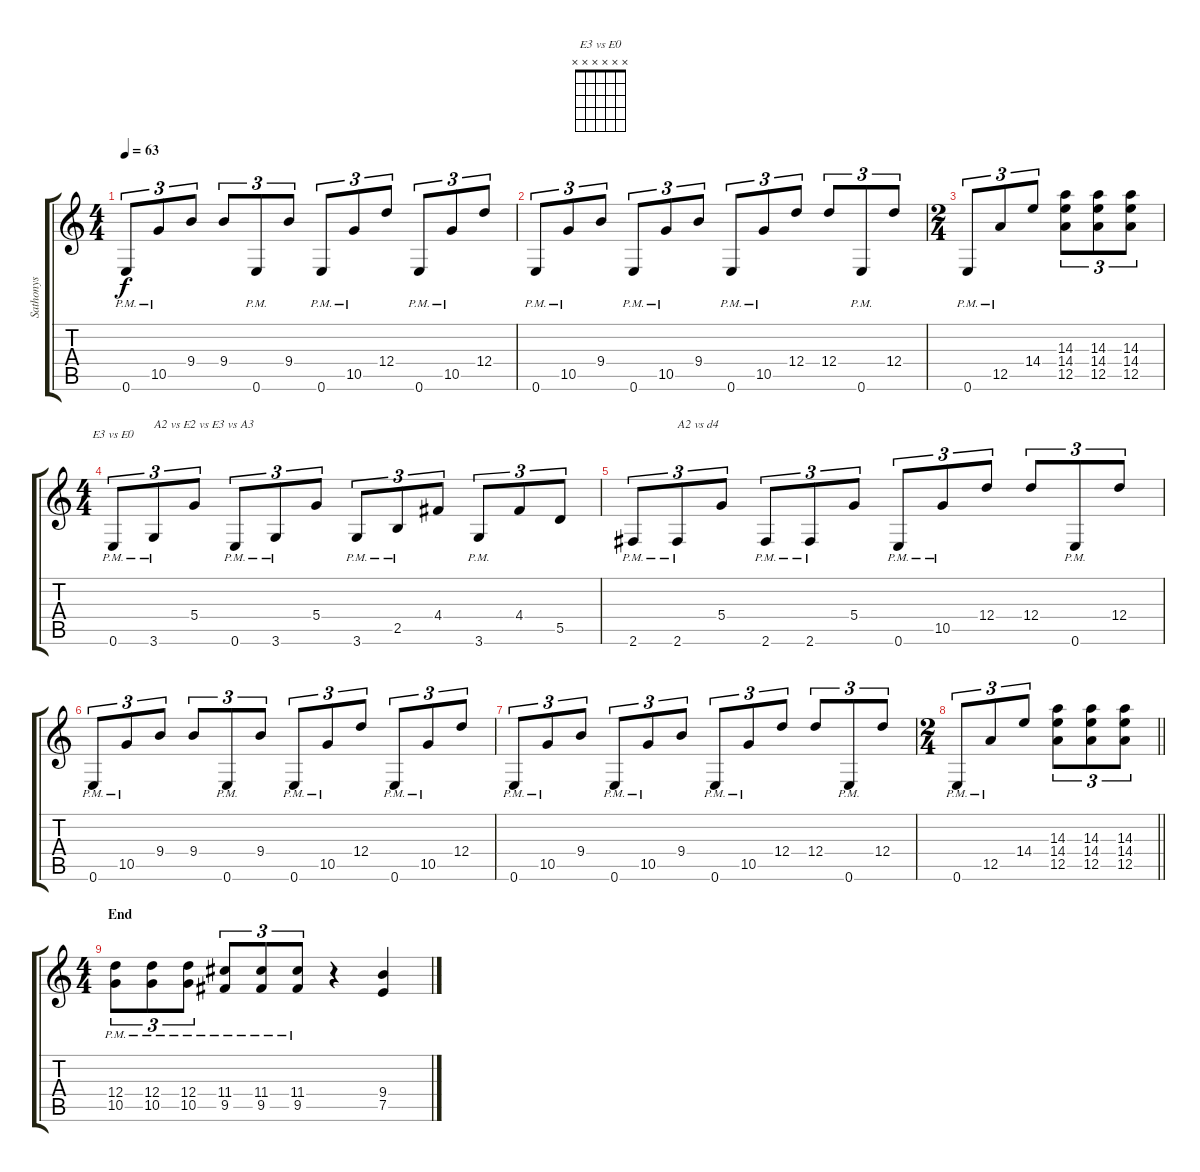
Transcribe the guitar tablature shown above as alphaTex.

\track ("Sathonys" "Sathonys") {instrument distortionguitar}
\staff {score tabs}
\tuning (E4 B3 G3 D3 A2 E2) {hide}
\chord ("E3 vs E0" x x x x x x)
\ts (4 4)
\tempo 63
\clef g2
\ks c
0.6{pm}.8{tu (3 2) dy f} 10.5{pm}.8{tu (3 2)} 9.4.8{tu (3 2)} 9.4.8{tu (3 2)} 0.6{pm}.8{tu (3 2)} 9.4.8{tu (3 2)} 0.6{pm}.8{tu (3 2)} 10.5{pm}.8{tu (3 2)} 12.4.8{tu (3 2)} 0.6{pm}.8{tu (3 2)} 10.5{pm}.8{tu (3 2)} 12.4.8{tu (3 2)} |
0.6{pm}.8{tu (3 2)} 10.5{pm}.8{tu (3 2)} 9.4.8{tu (3 2)} 0.6{pm}.8{tu (3 2)} 10.5{pm}.8{tu (3 2)} 9.4.8{tu (3 2)} 0.6{pm}.8{tu (3 2)} 10.5{pm}.8{tu (3 2)} 12.4.8{tu (3 2)} 12.4.8{tu (3 2)} 0.6{pm}.8{tu (3 2)} 12.4.8{tu (3 2)} |
\ts (2 4)
0.6{pm}.8{tu (3 2)} 12.5{pm}.8{tu (3 2)} 14.4.8{tu (3 2)} (14.3 14.4 12.5).8{tu (3 2)} (14.3 14.4 12.5).8{tu (3 2)} (14.3 14.4 12.5).8{tu (3 2)} |
\ts (4 4)
0.6{pm}.8{tu (3 2) ch "E3 vs E0"} 3.6{pm}.8{tu (3 2) txt "A2 vs E2 vs E3 vs A3"} 5.4.8{tu (3 2)} 0.6{pm}.8{tu (3 2)} 3.6{pm}.8{tu (3 2)} 5.4.8{tu (3 2)} 3.6{pm}.8{tu (3 2)} 2.5{pm}.8{tu (3 2)} 4.4.8{tu (3 2)} 3.6{pm}.8{tu (3 2)} 4.4.8{tu (3 2)} 5.5.8{tu (3 2)} |
2.6{pm}.8{tu (3 2)} 2.6{pm}.8{tu (3 2) txt "A2 vs d4"} 5.4.8{tu (3 2)} 2.6{pm}.8{tu (3 2)} 2.6{pm}.8{tu (3 2)} 5.4.8{tu (3 2)} 0.6{pm}.8{tu (3 2)} 10.5{pm}.8{tu (3 2)} 12.4.8{tu (3 2)} 12.4.8{tu (3 2)} 0.6{pm}.8{tu (3 2)} 12.4.8{tu (3 2)} |
0.6{pm}.8{tu (3 2)} 10.5{pm}.8{tu (3 2)} 9.4.8{tu (3 2)} 9.4.8{tu (3 2)} 0.6{pm}.8{tu (3 2)} 9.4.8{tu (3 2)} 0.6{pm}.8{tu (3 2)} 10.5{pm}.8{tu (3 2)} 12.4.8{tu (3 2)} 0.6{pm}.8{tu (3 2)} 10.5{pm}.8{tu (3 2)} 12.4.8{tu (3 2)} |
0.6{pm}.8{tu (3 2)} 10.5{pm}.8{tu (3 2)} 9.4.8{tu (3 2)} 0.6{pm}.8{tu (3 2)} 10.5{pm}.8{tu (3 2)} 9.4.8{tu (3 2)} 0.6{pm}.8{tu (3 2)} 10.5{pm}.8{tu (3 2)} 12.4.8{tu (3 2)} 12.4.8{tu (3 2)} 0.6{pm}.8{tu (3 2)} 12.4.8{tu (3 2)} |
\ts (2 4)
\barLineRight lightlight
0.6{pm}.8{tu (3 2)} 12.5{pm}.8{tu (3 2)} 14.4.8{tu (3 2)} (14.3 14.4 12.5).8{tu (3 2)} (14.3 14.4 12.5).8{tu (3 2)} (14.3 14.4 12.5).8{tu (3 2)} |
\ts (4 4)
\section ("" "End")
(12.4{pm} 10.5{pm}).8{tu (3 2)} (12.4{pm} 10.5{pm}).8{tu (3 2)} (12.4{pm} 10.5{pm}).8{tu (3 2)} (11.4{pm} 9.5{pm}).8{tu (3 2)} (11.4{pm} 9.5{pm}).8{tu (3 2)} (11.4{pm} 9.5{pm}).8{tu (3 2)} r.4 (9.4 7.5).4
